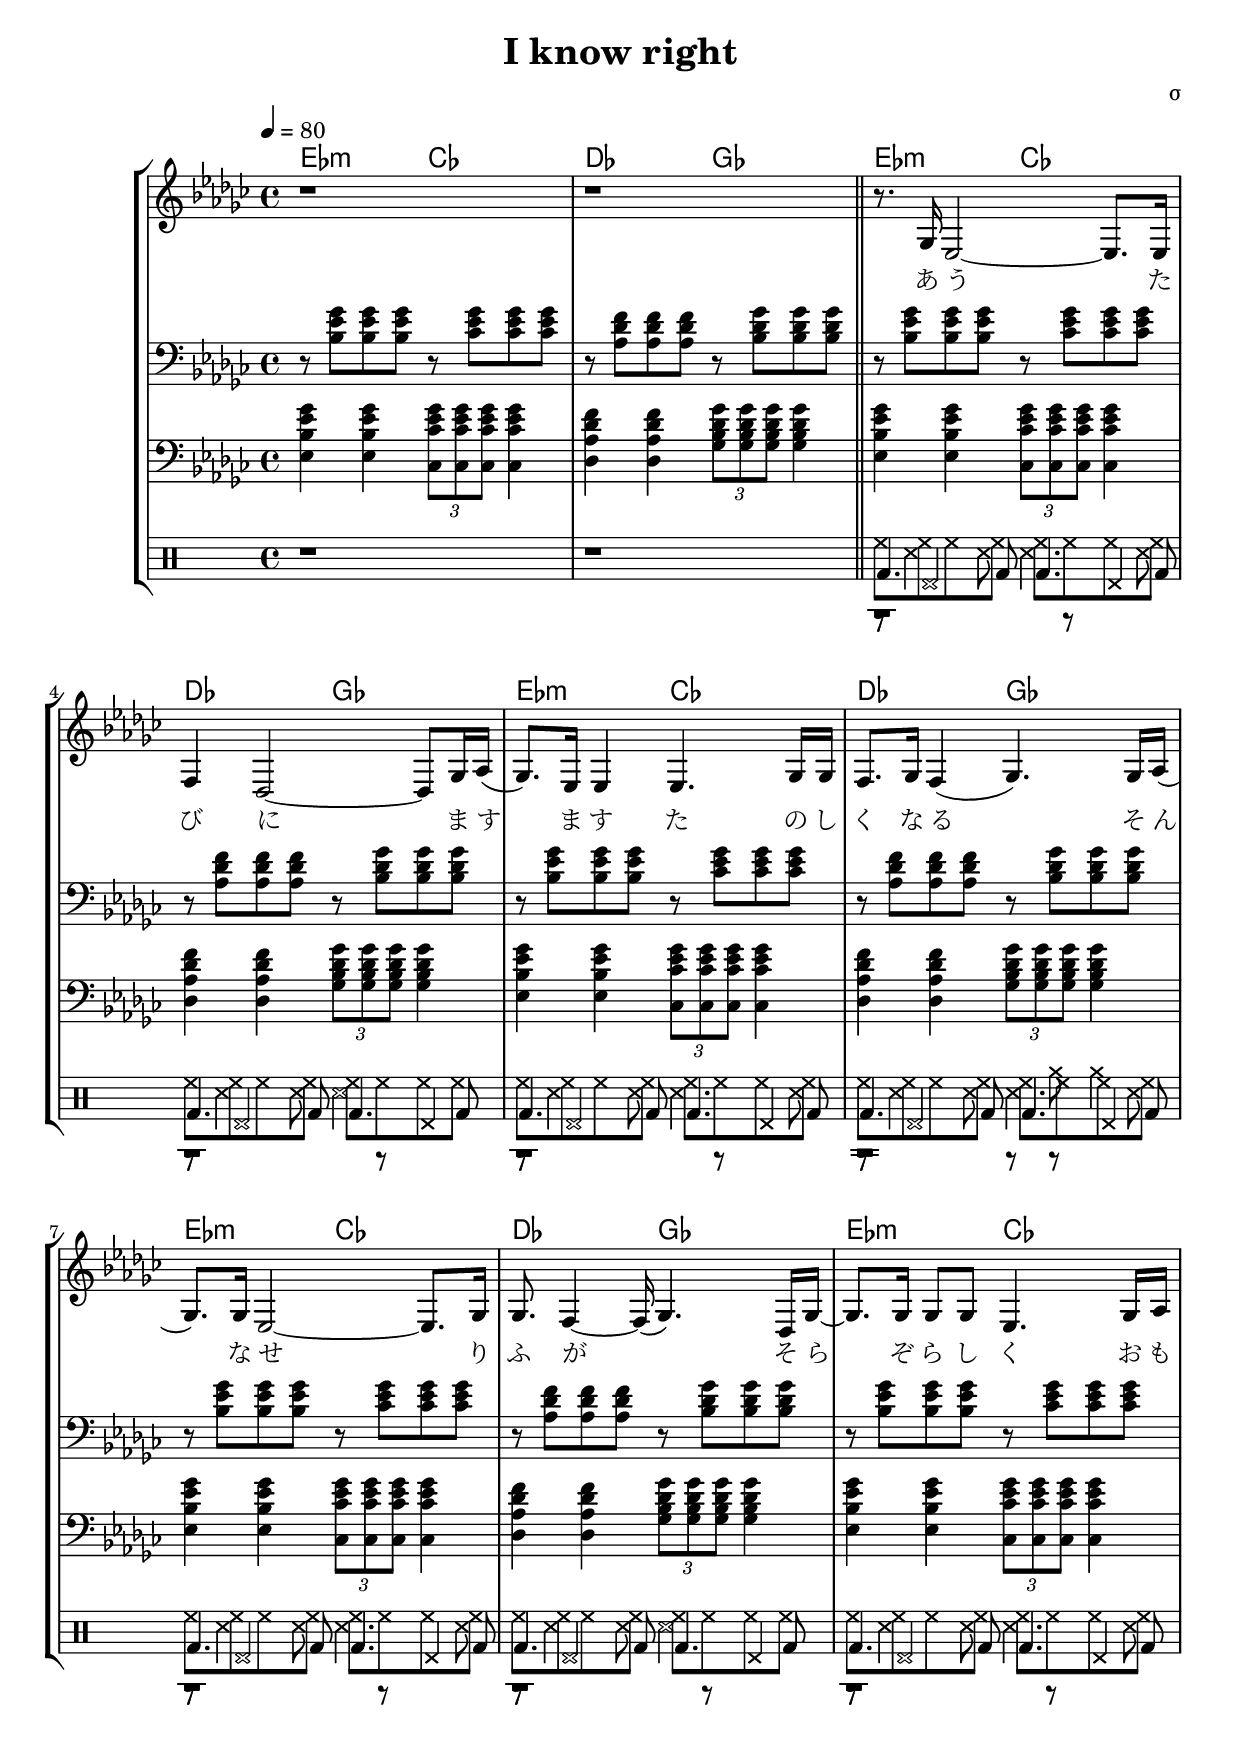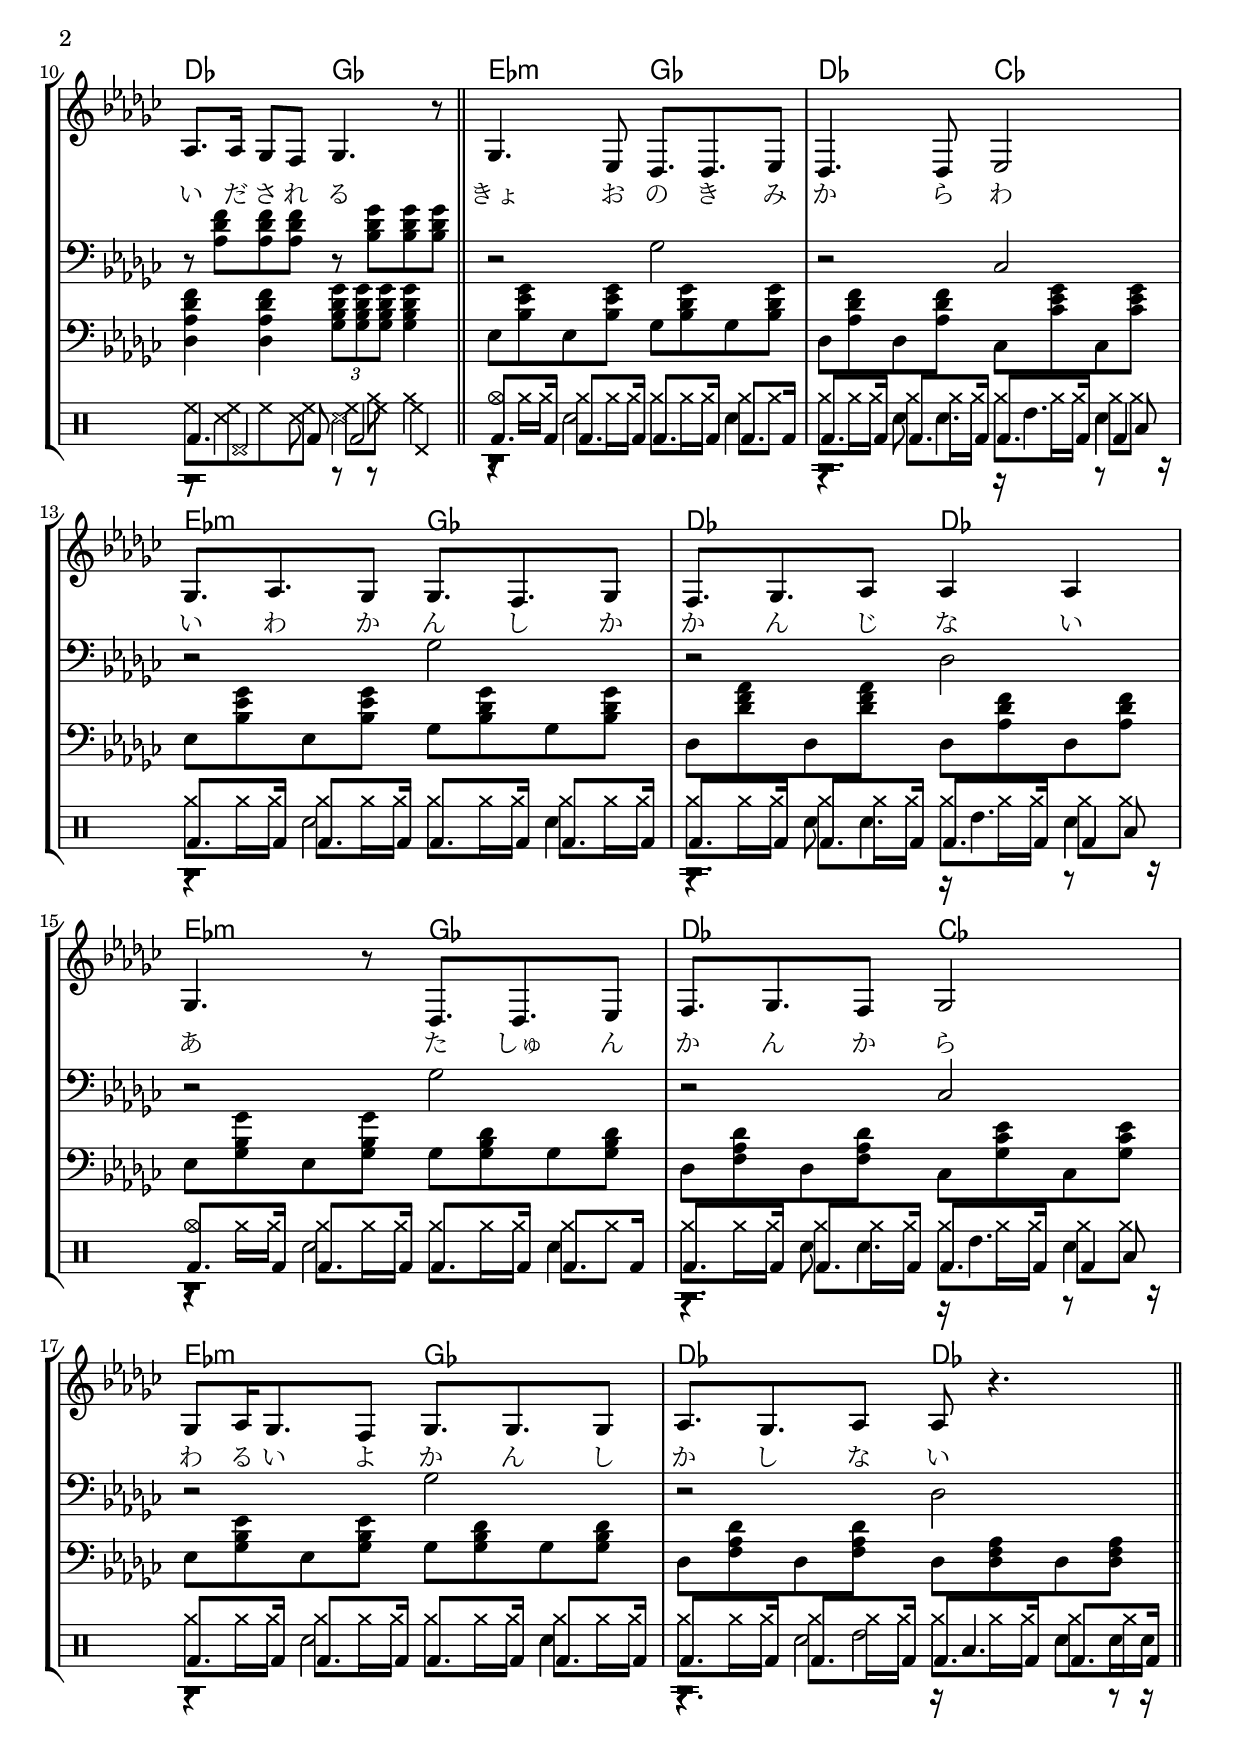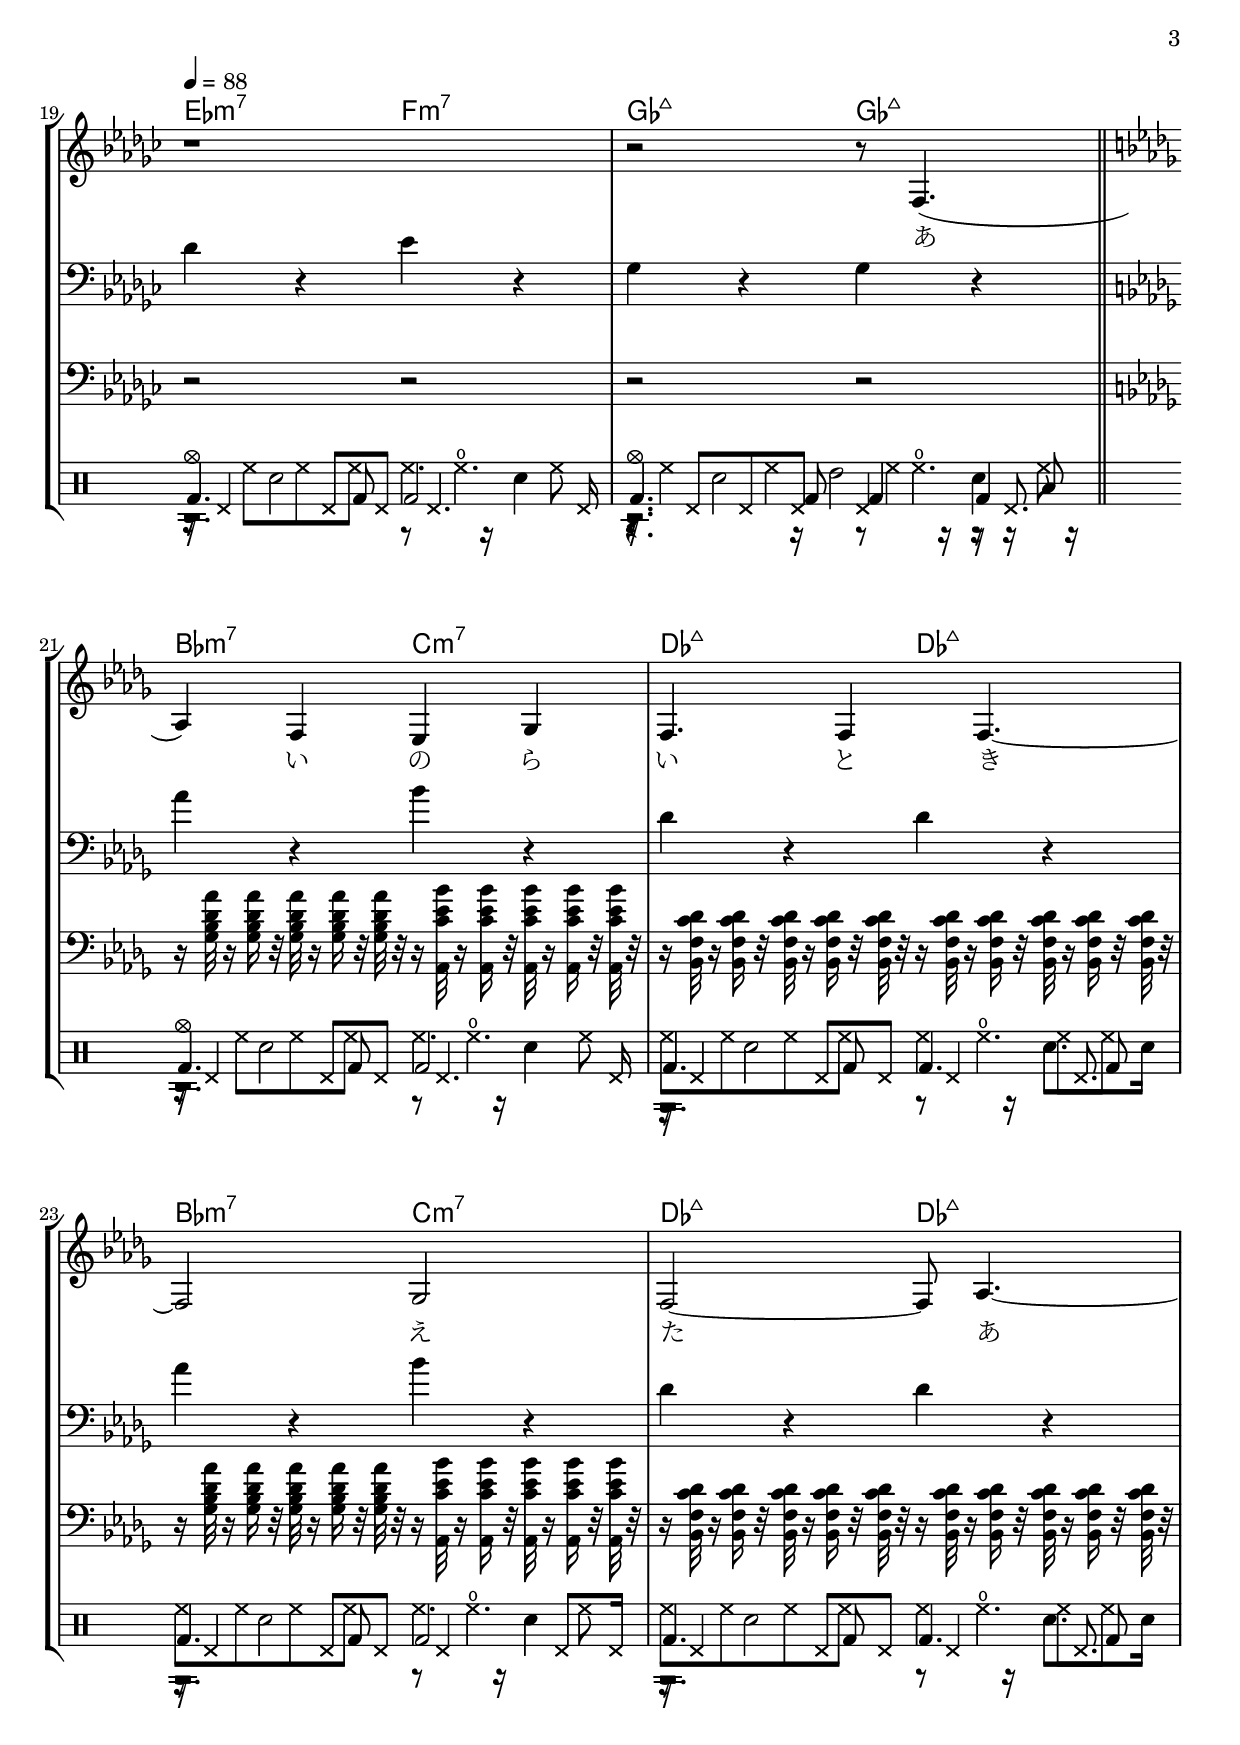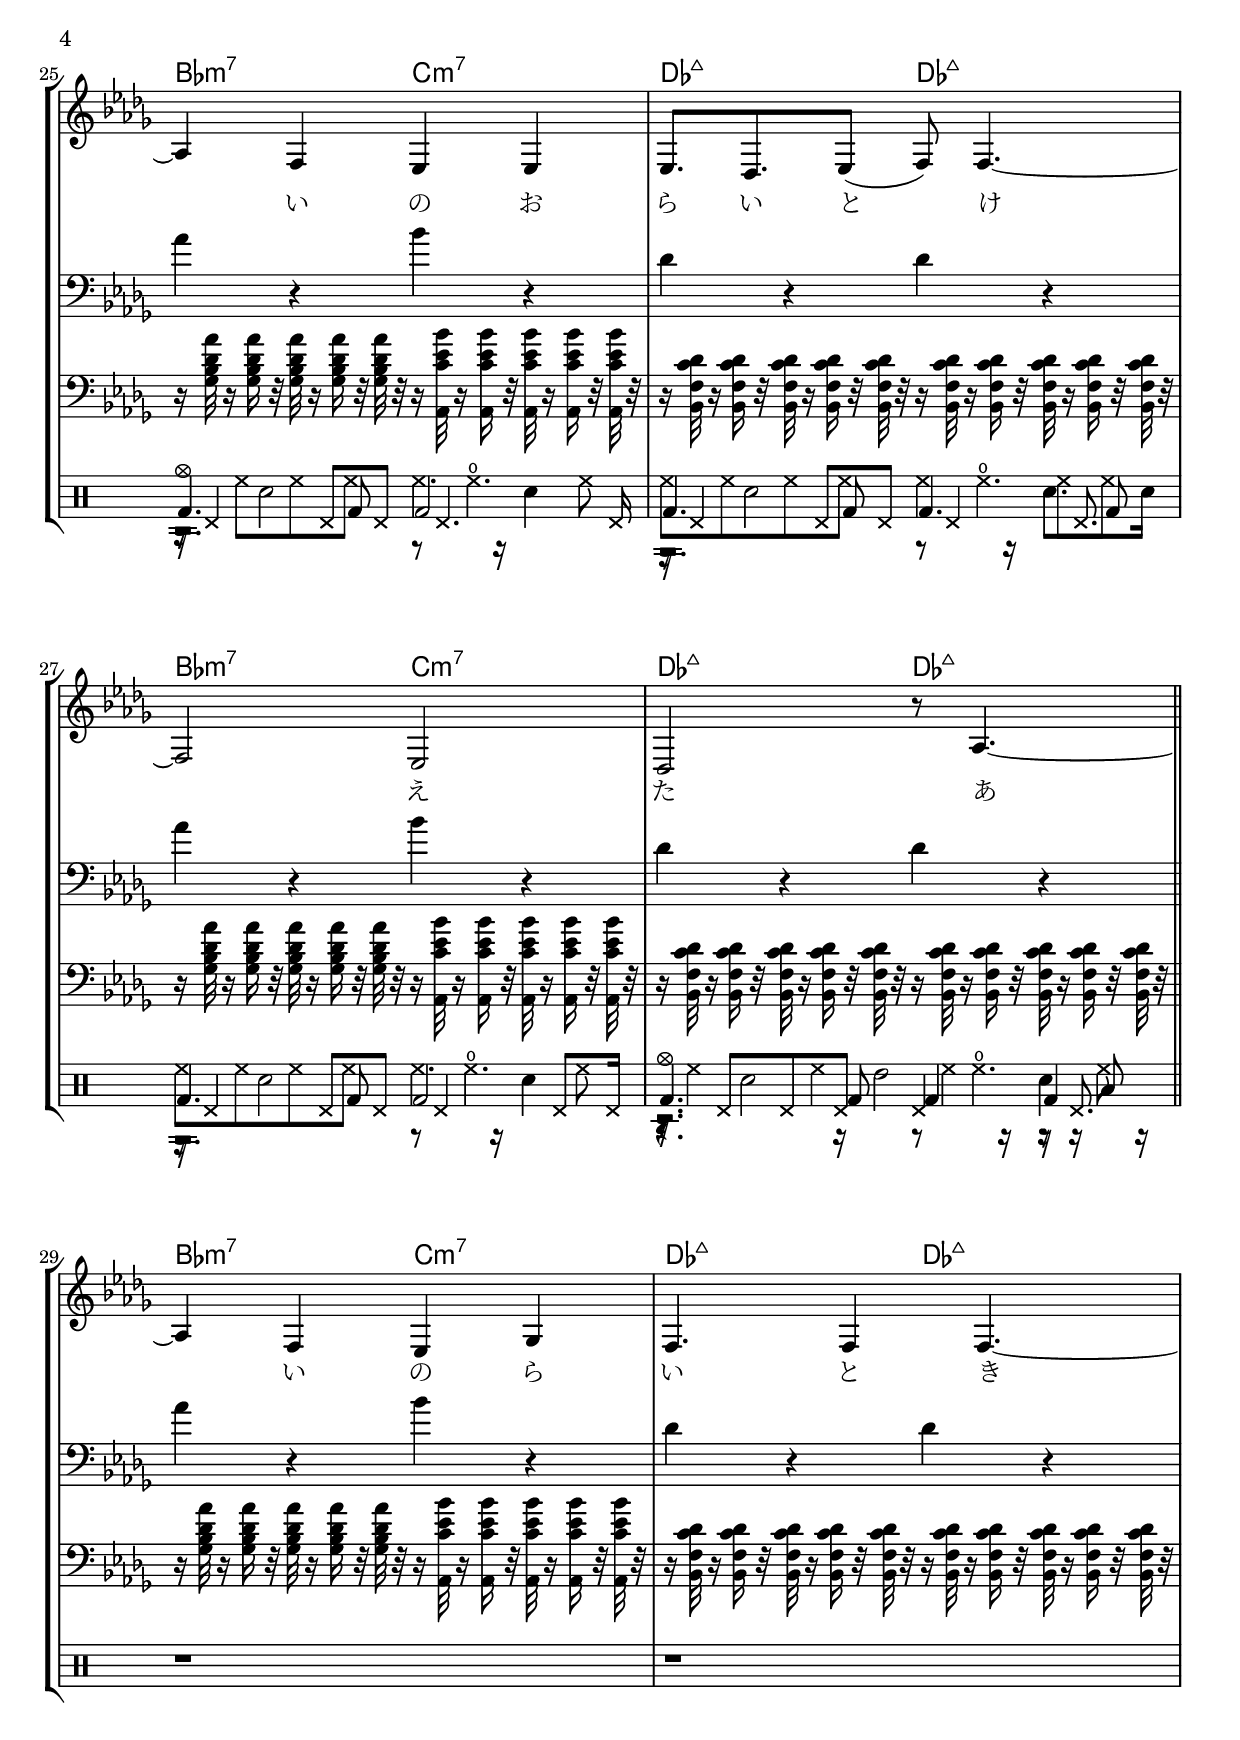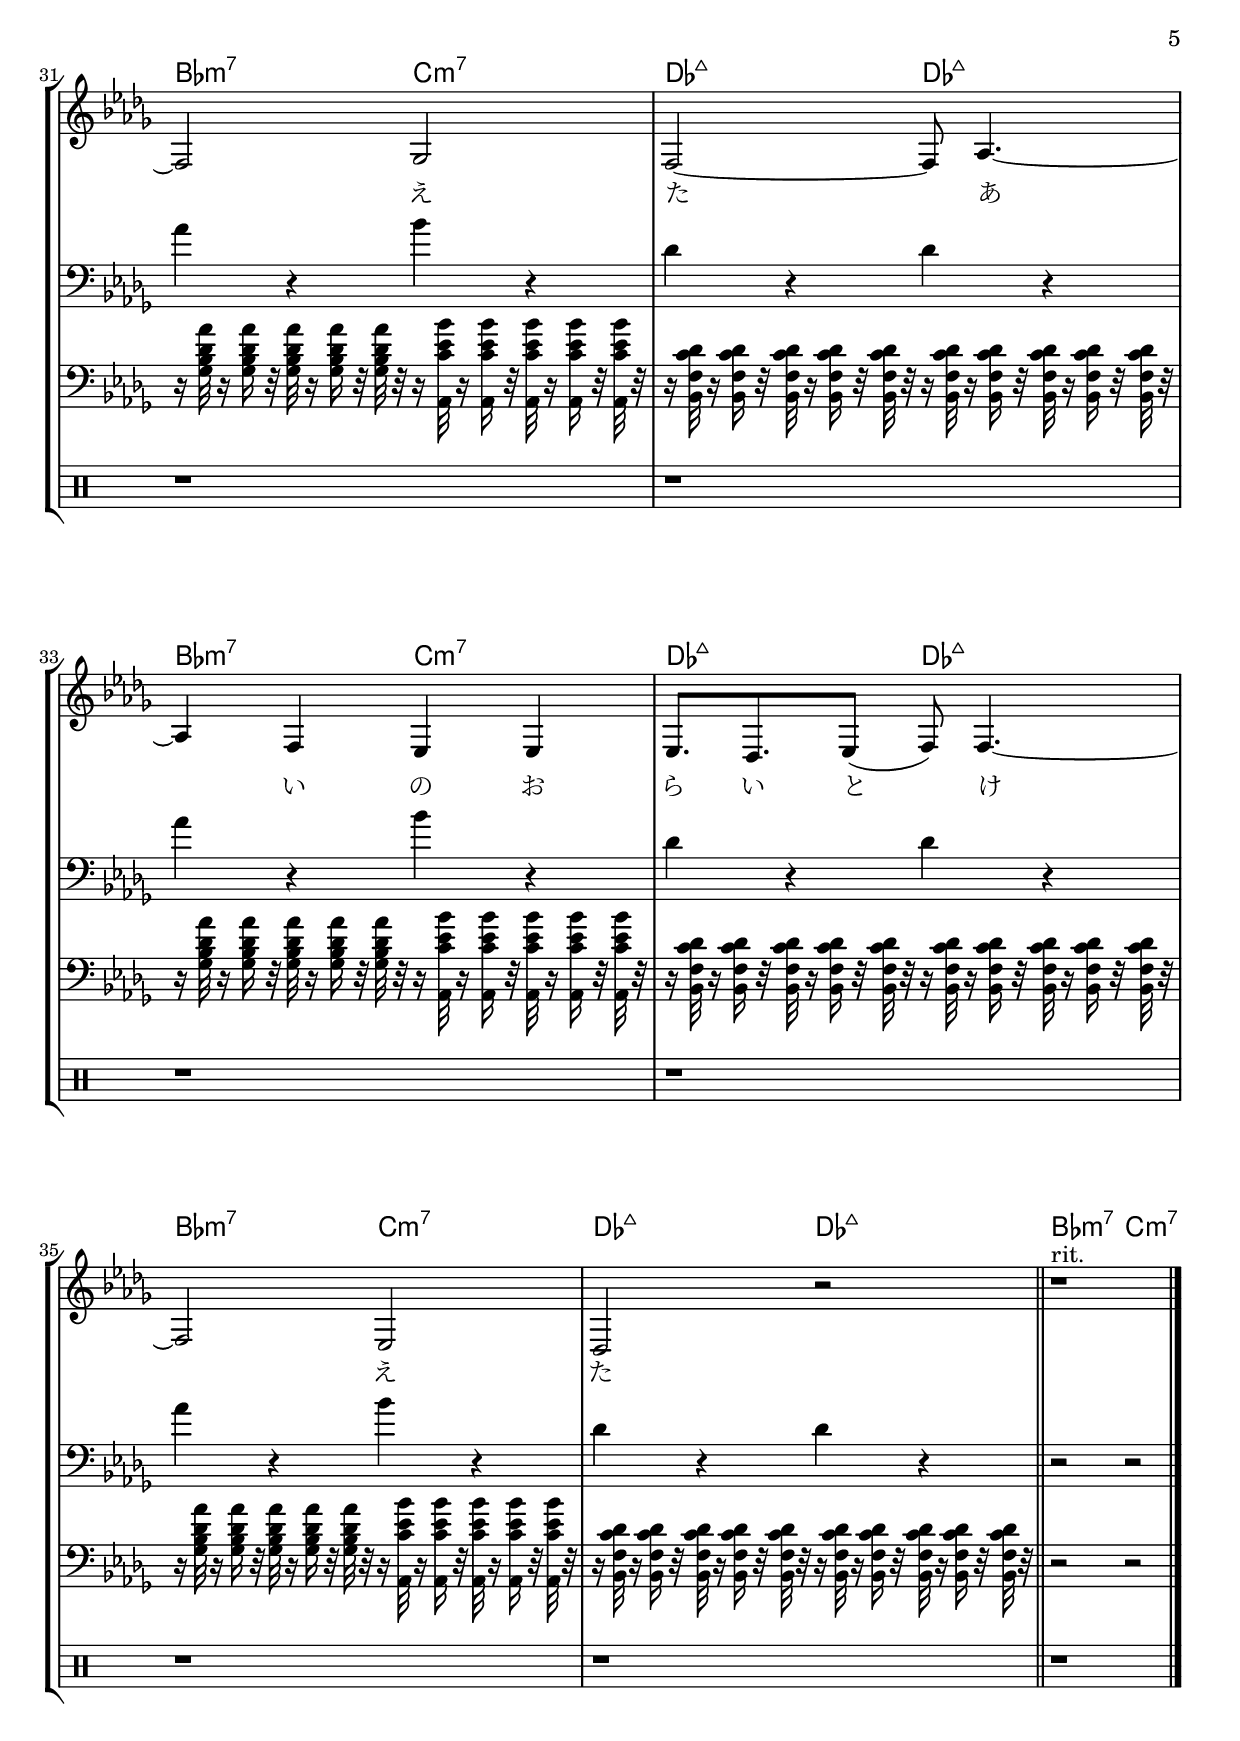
\version "2.12.1"

\header {
	title = \markup {"I know right"}
	composer = \markup \center-column {σ}
}

harmony = \chordmode {
	es2:m ces des ges 

	es:m ces des ges es:m ces des ges es:m ces des ges es:m ces des ges 

	es:m ges des ces es:m ges des des es:m ges des ces es:m ges des des 

	es:min7 f:m7 ges:maj7 ges:maj7 

	bes:min7 c:m7 des:maj7 des:maj7 bes:min7 c:m7 des:maj7 des:maj7 bes:min7 c:m7 des:maj7 des:maj7 bes:min7 c:m7 des:maj7 des:maj7 

	bes:min7 c:m7 des:maj7 des:maj7 bes:min7 c:m7 des:maj7 des:maj7 bes:min7 c:m7 des:maj7 des:maj7 bes:min7 c:m7 des:maj7 des:maj7 

	bes:min7 c:m7 
}

melody = {
	\key ges \major
	\tempo 4 = 80
	r1 | r1   
	\set Staff.midiInstrument = #"fss0.6"
	r8. ges16  es2~es8.  es16 
	f4  des2~des8  ges16  as16 
	(ges8.)  es16  es4  es4.  ges16  ges16 
	f8.  ges16  f4  (ges4.)  ges16  as16 
	(ges8.)  ges16  es2~es8.  ges16 
	ges8.  f4~f16  (ges4.)  des16  ges16~ 
	ges8.  ges16  ges8  ges8  es4.  ges16  as16 
	as8.  as16  ges8  f8  ges4.  	r8 	\set Staff.midiInstrument = #"fss0.6"
	ges4.  es8  des8.  des8.  es8 
	des4.  des8  es2 
	ges8.  as8.  ges8  ges8.  f8.  ges8 
	f8.  ges8.  as8  as4  as4 
	ges4.  r8  des8.  des8.  es8 
	f8.  ges8.  f8  ges2 
	ges8  as16  ges8.  f8  ges8.  ges8.  ges8 
	as8.  ges8.  as8  as8  	r4. 	\tempo 4 = 88
	r1 | r2 r8 
	\set Staff.midiInstrument = #"fss0.6"
	f4. 
	(	\key des \major
as4)  f4  es4  ges4 
	f4.  f4  f4.~ 
	f2  ges2 
	f2~f8  as4.~ 
	as4  f4  es4  es4 
	es8.  des8.  es8  (f8)  f4.~ 
	f2  es2 
	des2  	r8 	\set Staff.midiInstrument = #"Pad 1 (new age)"
	as4.~ 
	as4  f4  es4  ges4 
	f4.  f4  f4.~ 
	f2  ges2 
	f2~f8  as4.~ 
	as4  f4  es4  es4 
	es8.  des8.  es8  (f8)  f4.~ 
	f2  es2 
	des2  	r2 	r1^"rit." \bar "|."
}

words = \lyricmode {
	
	あ  う  た  び  に  ま  す  ま  す  た  の  し  く  な  る  そ  ん  な  せ  り  ふ  が  そ  ら  ぞ  ら  し  く  お  も  い  だ  さ  れ  る  
	きょ  お  の  き  み  か  ら  わ  い  わ  か  ん  し  か  か  ん  じ  な  い  あ  た  しゅ  ん  か  ん  か  ら  わ  る  い  よ  か  ん  し  か  し  な  い  
	
	あ  い  の  ら  い  と  き  え  た  あ  い  の  お  ら  い  と  け  え  た  
	あ  い  の  ら  い  と  き  え  た  あ  い  の  お  ら  い  と  け  え  た  
	
}

tempochange = {
	\tempo 4 = 80
	r1 | r1 \bar "||"
	\tempo 4 = 80
	r1 | r1 | r1 | r1 | r1 | r1 | r1 | r1 \bar "||"
	\tempo 4 = 80
	r1 | r1 | r1 | r1 | r1 | r1 | r1 | r1 \bar "||"
	\tempo 4 = 88
	r1 | r1 \bar "||"
	\tempo 4 = 88
	r1 | r1 | r1 | r1 | r1 | r1 | r1 | r1 \bar "||"
	\tempo 4 = 88
	r1 | r1 | r1 | r1 | r1 | r1 | r1 | r1 \bar "||"
	\tempo 4 = 88
	\tempo 4 = 66 r2 \tempo 4 = 58 r2 \bar "|."
}

mainacc = {
	\clef bass
	\set Staff.midiInstrument = #"Trombone"
	\key ges \major
	\tempo 4 = 80
	r8 <bes es' ges'>8 <bes es' ges'>8 <bes es' ges'>8
	r8 <ces' es' ges'>8 <ces' es' ges'>8 <ces' es' ges'>8
	r8 <as des' f'>8 <as des' f'>8 <as des' f'>8
	r8 <bes des' ges'>8 <bes des' ges'>8 <bes des' ges'>8
	\bar "||"

	\set Staff.midiInstrument = #"Trombone"
	r8 <bes es' ges'>8 <bes es' ges'>8 <bes es' ges'>8
	r8 <ces' es' ges'>8 <ces' es' ges'>8 <ces' es' ges'>8
	r8 <as des' f'>8 <as des' f'>8 <as des' f'>8
	r8 <bes des' ges'>8 <bes des' ges'>8 <bes des' ges'>8
	r8 <bes es' ges'>8 <bes es' ges'>8 <bes es' ges'>8
	r8 <ces' es' ges'>8 <ces' es' ges'>8 <ces' es' ges'>8
	r8 <as des' f'>8 <as des' f'>8 <as des' f'>8
	r8 <bes des' ges'>8 <bes des' ges'>8 <bes des' ges'>8
	r8 <bes es' ges'>8 <bes es' ges'>8 <bes es' ges'>8
	r8 <ces' es' ges'>8 <ces' es' ges'>8 <ces' es' ges'>8
	r8 <as des' f'>8 <as des' f'>8 <as des' f'>8
	r8 <bes des' ges'>8 <bes des' ges'>8 <bes des' ges'>8
	r8 <bes es' ges'>8 <bes es' ges'>8 <bes es' ges'>8
	r8 <ces' es' ges'>8 <ces' es' ges'>8 <ces' es' ges'>8
	r8 <as des' f'>8 <as des' f'>8 <as des' f'>8
	r8 <bes des' ges'>8 <bes des' ges'>8 <bes des' ges'>8
	\bar "||"

	\set Staff.midiInstrument = #"Oboe"
	r2
	ges2
	r2
	ces2
	r2
	ges2
	r2
	des2
	r2
	ges2
	r2
	ces2
	r2
	ges2
	r2
	des2
	\bar "||"

	\set Staff.midiInstrument = #"Orchestra Hit"
	\tempo 4 = 88
	des'4 r4
	es'4 r4
	ges4 r4
	ges4 r4
	\bar "||"

	\set Staff.midiInstrument = #"Orchestra Hit"
	\key des \major
	as'4 r4
	bes'4 r4
	des'4 r4
	des'4 r4
	as'4 r4
	bes'4 r4
	des'4 r4
	des'4 r4
	as'4 r4
	bes'4 r4
	des'4 r4
	des'4 r4
	as'4 r4
	bes'4 r4
	des'4 r4
	des'4 r4
	\bar "||"

	\set Staff.midiInstrument = #"Orchestra Hit"
	as'4 r4
	bes'4 r4
	des'4 r4
	des'4 r4
	as'4 r4
	bes'4 r4
	des'4 r4
	des'4 r4
	as'4 r4
	bes'4 r4
	des'4 r4
	des'4 r4
	as'4 r4
	bes'4 r4
	des'4 r4
	des'4 r4
	\bar "||"

	\set Staff.midiInstrument = #"Acoustic grand"
	r2
	r2
	\bar "|."
}

subacc = {
	\clef bass
	\set Staff.midiInstrument = #"FX 6 (goblins)"
	\key ges \major
	\tempo 4 = 80
	<es bes es' ges'>4 <es bes es' ges'>4
	\tuplet 3/2 { <ces ces' es' ges'>8 <ces ces' es' ges'>8 <ces ces' es' ges'>8 } <ces ces' es' ges'>4
	<des as des' f'>4 <des as des' f'>4
	\tuplet 3/2 { <ges bes des' ges'>8 <ges bes des' ges'>8 <ges bes des' ges'>8 } <ges bes des' ges'>4
	\bar "||"

	\set Staff.midiInstrument = #"FX 6 (goblins)"
	<es bes es' ges'>4 <es bes es' ges'>4
	\tuplet 3/2 { <ces ces' es' ges'>8 <ces ces' es' ges'>8 <ces ces' es' ges'>8 } <ces ces' es' ges'>4
	<des as des' f'>4 <des as des' f'>4
	\tuplet 3/2 { <ges bes des' ges'>8 <ges bes des' ges'>8 <ges bes des' ges'>8 } <ges bes des' ges'>4
	<es bes es' ges'>4 <es bes es' ges'>4
	\tuplet 3/2 { <ces ces' es' ges'>8 <ces ces' es' ges'>8 <ces ces' es' ges'>8 } <ces ces' es' ges'>4
	<des as des' f'>4 <des as des' f'>4
	\tuplet 3/2 { <ges bes des' ges'>8 <ges bes des' ges'>8 <ges bes des' ges'>8 } <ges bes des' ges'>4
	<es bes es' ges'>4 <es bes es' ges'>4
	\tuplet 3/2 { <ces ces' es' ges'>8 <ces ces' es' ges'>8 <ces ces' es' ges'>8 } <ces ces' es' ges'>4
	<des as des' f'>4 <des as des' f'>4
	\tuplet 3/2 { <ges bes des' ges'>8 <ges bes des' ges'>8 <ges bes des' ges'>8 } <ges bes des' ges'>4
	<es bes es' ges'>4 <es bes es' ges'>4
	\tuplet 3/2 { <ces ces' es' ges'>8 <ces ces' es' ges'>8 <ces ces' es' ges'>8 } <ces ces' es' ges'>4
	<des as des' f'>4 <des as des' f'>4
	\tuplet 3/2 { <ges bes des' ges'>8 <ges bes des' ges'>8 <ges bes des' ges'>8 } <ges bes des' ges'>4
	\bar "||"

	\set Staff.midiInstrument = #"Reverse Cymbal"
	es8 <bes es' ges'> es <bes es' ges'>
	ges8 <bes des' ges'> ges <bes des' ges'>
	des8 <as des' f'> des <as des' f'>
	ces8 <ces' es' ges'> ces <ces' es' ges'>
	es8 <bes es' ges'> es <bes es' ges'>
	ges8 <bes des' ges'> ges <bes des' ges'>
	des8 <des' f' as'> des <des' f' as'>
	des8 <as des' f'> des <as des' f'>
	es8 <ges bes ges'> es <ges bes ges'>
	ges8 <ges bes des'> ges <ges bes des'>
	des8 <f as des'> des <f as des'>
	ces8 <ges ces' es'> ces <ges ces' es'>
	es8 <ges bes es'> es <ges bes es'>
	ges8 <ges bes des'> ges <ges bes des'>
	des8 <f as des'> des <f as des'>
	des8 <des f as> des <des f as>
	\bar "||"

	\set Staff.midiInstrument = #"Acoustic grand"
	\tempo 4 = 88
	r2
	r2
	r2
	r2
	\bar "||"

	\set Staff.midiInstrument = #"FX 3 (crystal)"
	\key des \major
	r16 <ges bes des' as'>32 r16 <ges bes des' as'>16 r32      <ges bes des' as'>32 r16      <ges bes des' as'>16 r32 <ges bes des' as'>32 r32
	r16 <as, c' es' bes'>32 r16 <as, c' es' bes'>16 r32      <as, c' es' bes'>32 r16      <as, c' es' bes'>16 r32 <as, c' es' bes'>32 r32
	r16 <bes, f c' des'>32 r16 <bes, f c' des'>16 r32      <bes, f c' des'>32 r16      <bes, f c' des'>16 r32 <bes, f c' des'>32 r32
	r16 <bes, f c' des'>32 r16 <bes, f c' des'>16 r32      <bes, f c' des'>32 r16      <bes, f c' des'>16 r32 <bes, f c' des'>32 r32
	r16 <ges bes des' as'>32 r16 <ges bes des' as'>16 r32      <ges bes des' as'>32 r16      <ges bes des' as'>16 r32 <ges bes des' as'>32 r32
	r16 <as, c' es' bes'>32 r16 <as, c' es' bes'>16 r32      <as, c' es' bes'>32 r16      <as, c' es' bes'>16 r32 <as, c' es' bes'>32 r32
	r16 <bes, f c' des'>32 r16 <bes, f c' des'>16 r32      <bes, f c' des'>32 r16      <bes, f c' des'>16 r32 <bes, f c' des'>32 r32
	r16 <bes, f c' des'>32 r16 <bes, f c' des'>16 r32      <bes, f c' des'>32 r16      <bes, f c' des'>16 r32 <bes, f c' des'>32 r32
	r16 <ges bes des' as'>32 r16 <ges bes des' as'>16 r32      <ges bes des' as'>32 r16      <ges bes des' as'>16 r32 <ges bes des' as'>32 r32
	r16 <as, c' es' bes'>32 r16 <as, c' es' bes'>16 r32      <as, c' es' bes'>32 r16      <as, c' es' bes'>16 r32 <as, c' es' bes'>32 r32
	r16 <bes, f c' des'>32 r16 <bes, f c' des'>16 r32      <bes, f c' des'>32 r16      <bes, f c' des'>16 r32 <bes, f c' des'>32 r32
	r16 <bes, f c' des'>32 r16 <bes, f c' des'>16 r32      <bes, f c' des'>32 r16      <bes, f c' des'>16 r32 <bes, f c' des'>32 r32
	r16 <ges bes des' as'>32 r16 <ges bes des' as'>16 r32      <ges bes des' as'>32 r16      <ges bes des' as'>16 r32 <ges bes des' as'>32 r32
	r16 <as, c' es' bes'>32 r16 <as, c' es' bes'>16 r32      <as, c' es' bes'>32 r16      <as, c' es' bes'>16 r32 <as, c' es' bes'>32 r32
	r16 <bes, f c' des'>32 r16 <bes, f c' des'>16 r32      <bes, f c' des'>32 r16      <bes, f c' des'>16 r32 <bes, f c' des'>32 r32
	r16 <bes, f c' des'>32 r16 <bes, f c' des'>16 r32      <bes, f c' des'>32 r16      <bes, f c' des'>16 r32 <bes, f c' des'>32 r32
	\bar "||"

	\set Staff.midiInstrument = #"FX 3 (crystal)"
	r16 <ges bes des' as'>32 r16 <ges bes des' as'>16 r32      <ges bes des' as'>32 r16      <ges bes des' as'>16 r32 <ges bes des' as'>32 r32
	r16 <as, c' es' bes'>32 r16 <as, c' es' bes'>16 r32      <as, c' es' bes'>32 r16      <as, c' es' bes'>16 r32 <as, c' es' bes'>32 r32
	r16 <bes, f c' des'>32 r16 <bes, f c' des'>16 r32      <bes, f c' des'>32 r16      <bes, f c' des'>16 r32 <bes, f c' des'>32 r32
	r16 <bes, f c' des'>32 r16 <bes, f c' des'>16 r32      <bes, f c' des'>32 r16      <bes, f c' des'>16 r32 <bes, f c' des'>32 r32
	r16 <ges bes des' as'>32 r16 <ges bes des' as'>16 r32      <ges bes des' as'>32 r16      <ges bes des' as'>16 r32 <ges bes des' as'>32 r32
	r16 <as, c' es' bes'>32 r16 <as, c' es' bes'>16 r32      <as, c' es' bes'>32 r16      <as, c' es' bes'>16 r32 <as, c' es' bes'>32 r32
	r16 <bes, f c' des'>32 r16 <bes, f c' des'>16 r32      <bes, f c' des'>32 r16      <bes, f c' des'>16 r32 <bes, f c' des'>32 r32
	r16 <bes, f c' des'>32 r16 <bes, f c' des'>16 r32      <bes, f c' des'>32 r16      <bes, f c' des'>16 r32 <bes, f c' des'>32 r32
	r16 <ges bes des' as'>32 r16 <ges bes des' as'>16 r32      <ges bes des' as'>32 r16      <ges bes des' as'>16 r32 <ges bes des' as'>32 r32
	r16 <as, c' es' bes'>32 r16 <as, c' es' bes'>16 r32      <as, c' es' bes'>32 r16      <as, c' es' bes'>16 r32 <as, c' es' bes'>32 r32
	r16 <bes, f c' des'>32 r16 <bes, f c' des'>16 r32      <bes, f c' des'>32 r16      <bes, f c' des'>16 r32 <bes, f c' des'>32 r32
	r16 <bes, f c' des'>32 r16 <bes, f c' des'>16 r32      <bes, f c' des'>32 r16      <bes, f c' des'>16 r32 <bes, f c' des'>32 r32
	r16 <ges bes des' as'>32 r16 <ges bes des' as'>16 r32      <ges bes des' as'>32 r16      <ges bes des' as'>16 r32 <ges bes des' as'>32 r32
	r16 <as, c' es' bes'>32 r16 <as, c' es' bes'>16 r32      <as, c' es' bes'>32 r16      <as, c' es' bes'>16 r32 <as, c' es' bes'>32 r32
	r16 <bes, f c' des'>32 r16 <bes, f c' des'>16 r32      <bes, f c' des'>32 r16      <bes, f c' des'>16 r32 <bes, f c' des'>32 r32
	r16 <bes, f c' des'>32 r16 <bes, f c' des'>16 r32      <bes, f c' des'>32 r16      <bes, f c' des'>16 r32 <bes, f c' des'>32 r32
	\bar "||"

	\set Staff.midiInstrument = #"Acoustic grand"
	r2
	r2
	\bar "|."
}

percA = {
	\drummode {
	r1 |r1 \bar "||"
	hh8 hh8 hh8 hh8 hh8 hh8 hh8 hh8  |hh8 hh8 hh8 hh8 hh8 hh8 hh8 hh8  |hh8 hh8 hh8 hh8 hh8 hh8 hh8 hh8  |hh8 hh8 hh8 hh8 hh8 hh8 hh8 hh8  |hh8 hh8 hh8 hh8 hh8 hh8 hh8 hh8  |hh8 hh8 hh8 hh8 hh8 hh8 hh8 hh8  |hh8 hh8 hh8 hh8 hh8 hh8 hh8 hh8  |hh8 hh8 hh8 hh8 hh8 hh8 hh4  \bar "||"
	r8 cymr16 cymr16 cymr8 cymr16 cymr16 cymr8 cymr16 cymr16 cymr8 cymr8  |cymr8 cymr16 cymr16 cymr8 cymr16 cymr16 cymr8 cymr16 cymr16 cymr8 cymr8  |cymr8 cymr16 cymr16 cymr8 cymr16 cymr16 cymr8 cymr16 cymr16 cymr8 cymr16 cymr16  |cymr8 cymr16 cymr16 cymr8 cymr16 cymr16 cymr8 cymr16 cymr16 cymr8 cymr8  |r8 cymr16 cymr16 cymr8 cymr16 cymr16 cymr8 cymr16 cymr16 cymr8 cymr8  |cymr8 cymr16 cymr16 cymr8 cymr16 cymr16 cymr8 cymr16 cymr16 cymr8 cymr8  |cymr8 cymr16 cymr16 cymr8 cymr16 cymr16 cymr8 cymr16 cymr16 cymr8 cymr16 cymr16  |cymr8 cymr16 cymr16 cymr8 cymr16 cymr16 cymr8 cymr16 cymr16 cymr8 cymr8  \bar "||"
	r2 r8 hho4.  |r2 r8 hho4.  \bar "||"
	r2 r8 hho4.  |r2 r8 hho4.  |r2 r8 hho4.  |r2 r8 hho4.  |r2 r8 hho4.  |r2 r8 hho4.  |r2 r8 hho4.  |r2 r8 hho4.  \bar "||"
	r1 |r1 |r1 |r1 |r1 |r1 |r1 |r1 \bar "||"
	r1 \bar "|."
	}
}

percB = {
	\drummode {
	r1 |r1 \bar "||"
	bd4. bd8 bd4. bd8  |bd4. bd8 bd4. bd8  |bd4. bd8 bd4. bd8  |bd4. bd8 bd4. bd8  |bd4. bd8 bd4. bd8  |bd4. bd8 bd4. bd8  |bd4. bd8 bd4. bd8  |bd4. bd8 bd2  \bar "||"
	r4 sn2 sn4  |r4 sn8 sn4. sn4  |r4 sn2 sn4  |r4 sn8 sn4. sn4  |r4 sn2 sn4  |r4 sn8 sn4. sn4  |r4 sn2 sn4  |r4 sn2 sn8 sn16 sn16  \bar "||"
	r8 hh8 hh8 hh8 hh4. hh8  |r16 hh4 hh4 hh4 r16 hh8  \bar "||"
	r8 hh8 hh8 hh8 hh4. hh8  |hh8 hh8 hh8 hh8 hh4 hh8 hh8  |hh8 hh8 hh8 hh8 hh4. hh8  |hh8 hh8 hh8 hh8 hh4 hh8 hh8  |r8 hh8 hh8 hh8 hh4. hh8  |hh8 hh8 hh8 hh8 hh4 hh8 hh8  |hh8 hh8 hh8 hh8 hh4. hh8  |r16 hh4 hh4 hh4 r16 hh8  \bar "||"
	r1 |r1 |r1 |r1 |r1 |r1 |r1 |r1 \bar "||"
	r1 \bar "|."
	}
}

percC = {
	\drummode {
	r1 |r1 \bar "||"
	r8 ss4 ss8 ss4. ss8  |r8 ss4 ss8 ss2  |r8 ss4 ss8 ss4. ss8  |r8 ss4 ss8 ss4. ss8  |r8 ss4 ss8 ss4. ss8  |r8 ss4 ss8 ss2  |r8 ss4 ss8 ss4. ss8  |r8 ss4 ss8 ss2  \bar "||"
	bd8. bd16 bd8. bd16 bd8. bd16 bd8. bd16  |bd8. bd16 bd8. bd16 bd8. bd16 bd4  |bd8. bd16 bd8. bd16 bd8. bd16 bd8. bd16  |bd8. bd16 bd8. bd16 bd8. bd16 bd4  |bd8. bd16 bd8. bd16 bd8. bd16 bd8. bd16  |bd8. bd16 bd8. bd16 bd8. bd16 bd4  |bd8. bd16 bd8. bd16 bd8. bd16 bd8. bd16  |bd8. bd16 bd8. bd16 bd8. bd16 bd8. bd16  \bar "||"
	r16 hhp4 hhp8 hhp8 hhp4. hhp16  |r8 hhp8 hhp8 hhp8 hhp4 r16 hhp8.  \bar "||"
	r16 hhp4 hhp8 hhp8 hhp4. hhp16  |r16 hhp4 hhp8 hhp8 hhp4 hhp8.  |r16 hhp4 hhp8 hhp8 hhp4 hhp8 hhp16  |r16 hhp4 hhp8 hhp8 hhp4 hhp8.  |r16 hhp4 hhp8 hhp8 hhp4. hhp16  |r16 hhp4 hhp8 hhp8 hhp4 hhp8.  |r16 hhp4 hhp8 hhp8 hhp4 hhp8 hhp16  |r8 hhp8 hhp8 hhp8 hhp4 r16 hhp8.  \bar "||"
	r1 |r1 |r1 |r1 |r1 |r1 |r1 |r1 \bar "||"
	r1 \bar "|."
	}
}

percD = {
	\drummode {
	r1 |r1 \bar "||"
	r8 hhp2 r8 hhp4  |r8 hhp2 r8 hhp4  |r8 hhp2 r8 hhp4  |r8 hhp2 r8 hhp4  |r8 hhp2 r8 hhp4  |r8 hhp2 r8 hhp4  |r8 hhp2 r8 hhp4  |r8 hhp2 r8 hhp4  \bar "||"
	r1  |r2 r16 tommh4. r16  |r1  |r2 r16 tommh4. r16  |r1  |r2 r16 tommh4. r16  |r1  |r4. tommh2 r8  \bar "||"
	r8. sn2 r16 sn4  |r8. sn2 r16 sn4  \bar "||"
	r8. sn2 r16 sn4  |r8. sn2 r16 sn8. sn16  |r8. sn2 r16 sn4  |r8. sn2 r16 sn8. sn16  |r8. sn2 r16 sn4  |r8. sn2 r16 sn8. sn16  |r8. sn2 r16 sn4  |r8. sn2 r16 sn4  \bar "||"
	r1 |r1 |r1 |r1 |r1 |r1 |r1 |r1 \bar "||"
	r1 \bar "|."
	}
}

percE = {
	\drummode {
	r1 |r1 \bar "||"
	r1  |r1  |r1  |r2 r8 cymr8 cymr4  |r1  |r1  |r1  |r2 r8 cymr8 cymr4  \bar "||"
	r1  |r2. r8 toml8  |r1  |r2. r8 toml8  |r1  |r2. r8 toml8  |r1  |r2 r16 toml4. r16  \bar "||"
	bd4. bd8 bd2  |bd4. bd8 bd4 bd4  \bar "||"
	bd4. bd8 bd2  |bd4. bd8 bd4. bd8  |bd4. bd8 bd2  |bd4. bd8 bd4. bd8  |bd4. bd8 bd2  |bd4. bd8 bd4. bd8  |bd4. bd8 bd2  |bd4. bd8 bd4 bd4  \bar "||"
	r1 |r1 |r1 |r1 |r1 |r1 |r1 |r1 \bar "||"
	r1 \bar "|."
	}
}

percF = {
	\drummode {
	r1 | r1 \bar "||"
	r1 | r1 | r1 | r1 | r1 | r1 | r1 | r1 \bar "||"
	cymc1  |r1 |r1 |r1 |cymc1  |r1 |r1 |r1 \bar "||"
	cymc1  |cymc1  \bar "||"
	cymc1  |r1 |r1 |r1 |cymc1  |r1 |r1 |cymc1  \bar "||"
	r1 | r1 | r1 | r1 | r1 | r1 | r1 | r1 \bar "||"
	r1 \bar "|."
	}
}

percG = {
	\drummode {
	r1 | r1 \bar "||"
	r1 | r1 | r1 | r1 | r1 | r1 | r1 | r1 \bar "||"
	r1 | r1 | r1 | r1 | r1 | r1 | r1 | r1 \bar "||"
	r1 |r4. r16 tommh2 r16  \bar "||"
	r1 |r1 |r1 |r1 |r1 |r1 |r1 |r4. r16 tommh2 r16  \bar "||"
	r1 | r1 | r1 | r1 | r1 | r1 | r1 | r1 \bar "||"
	r1 \bar "|."
	}
}

percH = {
	\drummode {
	r1 | r1 \bar "||"
	r1 | r1 | r1 | r1 | r1 | r1 | r1 | r1 \bar "||"
	r1 | r1 | r1 | r1 | r1 | r1 | r1 | r1 \bar "||"
	r1 |r2. r8 toml8  \bar "||"
	r1 |r1 |r1 |r1 |r1 |r1 |r1 |r2. r8 toml8  \bar "||"
	r1 | r1 | r1 | r1 | r1 | r1 | r1 | r1 \bar "||"
	r1 \bar "|."
	}
}

\score {
	<<
		\new StaffGroup <<
			\new ChordNames {\harmony}
			\new Voice = "melody" {\melody}
			\new Lyrics \lyricsto "melody" \words
			\new Staff = "mainacc" {\mainacc}
			\new Staff = "subacc" {\subacc}
			\new DrumStaff <<
				\new DrumVoice {\percA}
				\new DrumVoice {\percB}
				\new DrumVoice {\percC}
				\new DrumVoice {\percD}
				\new DrumVoice {\percE}
				\new DrumVoice {\percF}
				\new DrumVoice {\percG}
				\new DrumVoice {\percH}
			>>
		>>
	>>
	\layout { }
}
